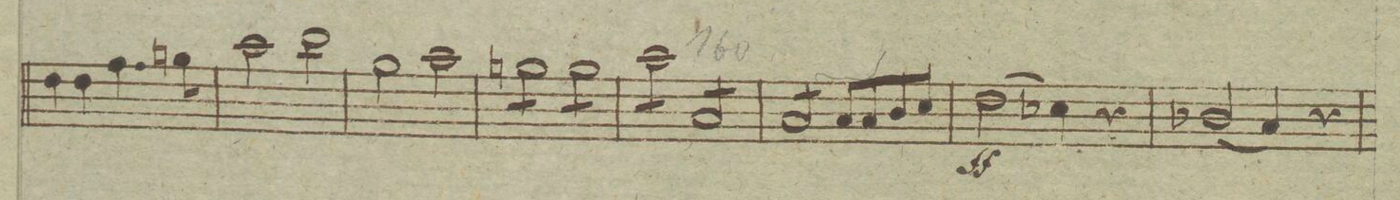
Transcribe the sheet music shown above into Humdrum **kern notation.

**kern	**dynam
*I"Viola.	*
*clefC3	*
*k[b-e-a-]	*
*met(c)	*
*M4/4	*
4e-\	.
4e-\	.
4.g\	.
8an\	.
=153	=153
2b-\	.
2cc\	.
=154	=154
2a-\	.
2b-\	.
=155	=155
*tremolo	*
8an\L	.
8a\	.
8a\	.
8a\J	.
8a\L	.
8a\	.
8a\	.
8a\J	.
=156	=156
8b-\L	.
8b-\	.
8b-\	.
8b-\J	.
8B-/L	.
8B-/	.
8B-/	.
8B-/J	.
=157	=157
8B-/L	.
8B-/	.
8B-/	.
8B-/J	.
*Xtremolo	*
8B-/L	.
8B-/	.
8c/	.
8d/J	.
=158	=158
(2e-\	ff
4d-X\)	.
4r	.
=159	=159
(2c-X/	.
4B-/)	.
4r	.
=160	=160
*-	*-
